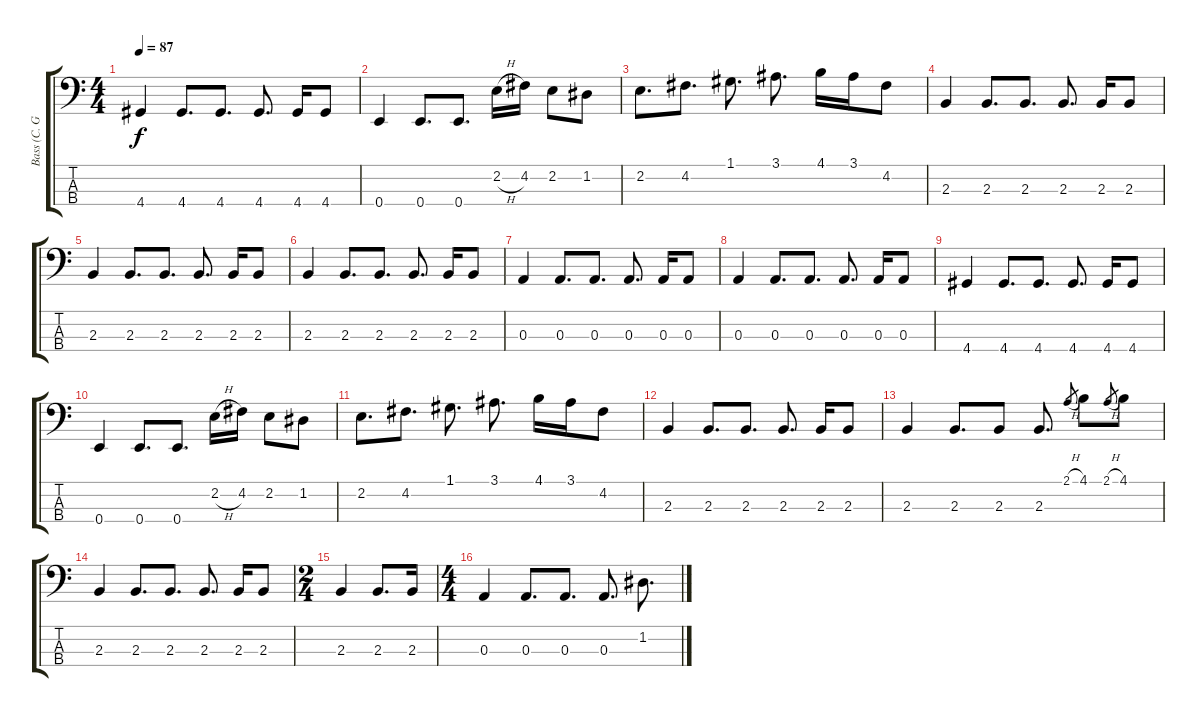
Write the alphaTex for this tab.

\track ("Bass (C. Greenwood)" "Bass (C. G") {instrument electricbasspick}
\staff {score tabs}
\tuning (G2 D2 A1 E1) {hide}
\ts (4 4)
\tempo 87
\clef f4
\ks c
4.4.4{dy f} 4.4.8{d} 4.4.8{d} 4.4.8{d} 4.4.16 4.4.8 |
0.4.4 0.4.8{d} 0.4.8{d} 2.2{h}.16 4.2.16 2.2.8 1.2.8 |
2.2.8{d} 4.2.8{d} 1.1.8{d} 3.1.8{d} 4.1.16 3.1.16 4.2.8 |
2.3.4 2.3.8{d} 2.3.8{d} 2.3.8{d} 2.3.16 2.3.8 |
2.3.4 2.3.8{d} 2.3.8{d} 2.3.8{d} 2.3.16 2.3.8 |
2.3.4 2.3.8{d} 2.3.8{d} 2.3.8{d} 2.3.16 2.3.8 |
0.3.4 0.3.8{d} 0.3.8{d} 0.3.8{d} 0.3.16 0.3.8 |
0.3.4 0.3.8{d} 0.3.8{d} 0.3.8{d} 0.3.16 0.3.8 |
4.4.4 4.4.8{d} 4.4.8{d} 4.4.8{d} 4.4.16 4.4.8 |
0.4.4 0.4.8{d} 0.4.8{d} 2.2{h}.16 4.2.16 2.2.8 1.2.8 |
2.2.8{d} 4.2.8{d} 1.1.8{d} 3.1.8{d} 4.1.16 3.1.16 4.2.8 |
2.3.4 2.3.8{d} 2.3.8{d} 2.3.8{d} 2.3.16 2.3.8 |
2.3.4 2.3.8{d} 2.3.8 2.3.8{d} 2.1{h}.8{gr} 4.1.8 2.1{h}.8{gr} 4.1.8 |
2.3.4 2.3.8{d} 2.3.8{d} 2.3.8{d} 2.3.16 2.3.8 |
\ts (2 4)
2.3.4 2.3.8{d} 2.3.16 |
\ts (4 4)
0.3.4 0.3.8{d} 0.3.8{d} 0.3.8{d} 1.2.8{d}
